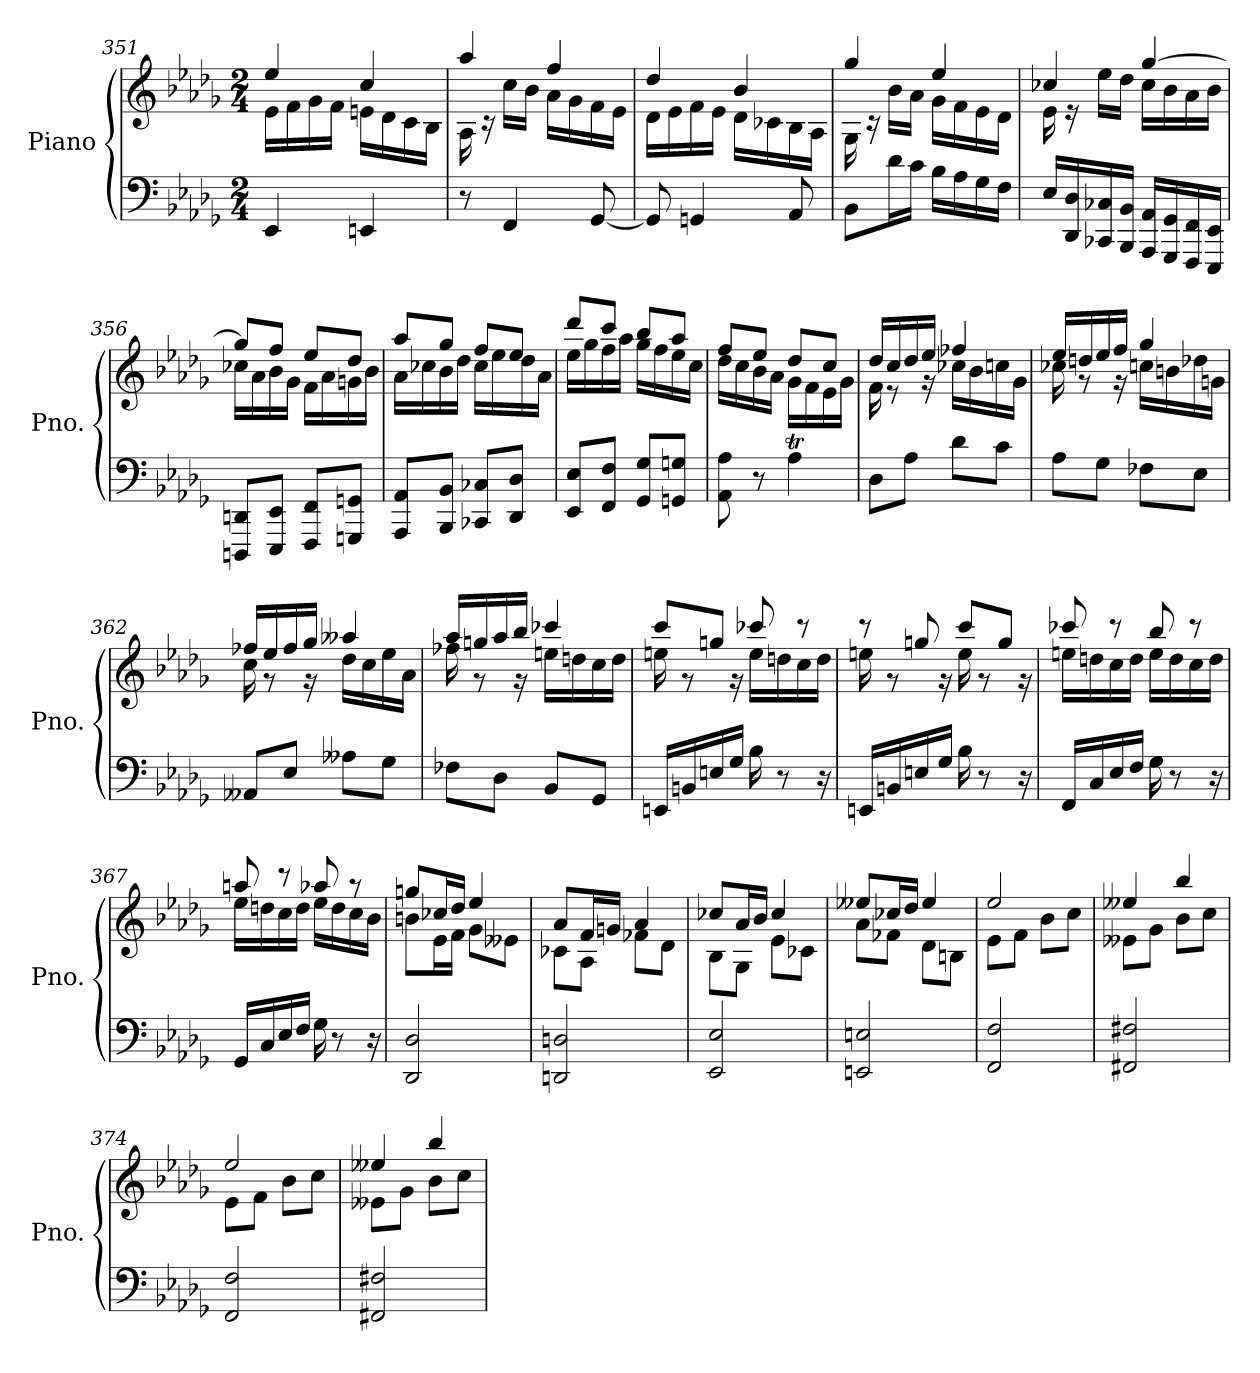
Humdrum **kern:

**kern	**kern
*part1	*part1
*staff2	*staff1
*I"Piano	*
*I'Pno.	*
!!LO:LB:g=z
*clefF4	*clefG2
*k[b-e-a-d-g-]	*k[b-e-a-d-g-]
*M2/4	*M2/4
=351	=351
*	*^
4EE-/	4ee-/	16e-\LL
.	.	16f\
.	.	16g-\
.	.	16f\JJ
4EEn/	4cc/	16en\LL
.	.	16d-\
.	.	16c\
.	.	16B-\JJ
=352	=352	=352
8r	4aa-/	16A-\
.	.	16r
4FF/	.	16cc\LL
.	.	16b-\JJ
.	4ff/	16a-\LL
.	.	16g-\
[8GG-/	.	16f\
.	.	16e-\JJ
=353	=353	=353
8GG-/]	4dd-/	16d-\LL
.	.	16e-\
4GGn/	.	16f\
.	.	16e-\JJ
.	4b-/	16d-\LL
.	.	16c-X\
8AA-/	.	16B-\
.	.	16A-\JJ
=354	=354	=354
8BB-\L	4gg-/	16G-\
.	.	16r
16d-\L	.	16b-\LL
16c\JJ	.	16a-\JJ
16B-\LL	4ee-/	16g-\LL
16A-\	.	16f\
16G-\	.	16e-\
16F\JJ	.	16d-\JJ
!!LO:LB:g=z	!!
=355	=355	=355
16E-/LL	4cc-X/	16e-\
16DD-/ 16D-/	.	16r
16CC-X/ 16C-X/	.	16ee-\LL
16BBB-/ 16BB-/JJ	.	16dd-\JJ
16AAA-/ 16AA-/LL	[4gg-/	16cc-\LL
16GGG-/ 16GG-/	.	16b-\
16FFF/ 16FF/	.	16a-\
16EEE-/ 16EE-/JJ	.	16b-\JJ
=356	=356	=356
8DDDn/ 8DDn/L	8gg-/L]	16cc-X\LL
.	.	16a-\
8EEE-/ 8EE-/J	8ff/J	16b-\
.	.	16g-\JJ
8FFF/ 8FF/L	8ee-/L	16f\LL
.	.	16a-\
8GGGn/ 8GGn/J	8dd-/J	16gn\
.	.	16b-\JJ
=357	=357	=357
8AAA-/ 8AA-/L	8aa-/L	16a-\LL
.	.	16cc-X\
8BBB-/ 8BB-/J	8gg-/J	16b-\
.	.	16dd-\JJ
8CC-X/ 8C-X/L	8ff/L	16cc-\LL
.	.	16ee-\
8DD-/ 8D-/J	8ee-/J	16dd-\
.	.	16a-\JJ
=358	=358	=358
8EE-/ 8E-/L	8ddd-/L	16ee-\LL
.	.	16gg-\
8FF/ 8F/J	8ccc/J	16ff\
.	.	16aa-\JJ
8GG-/ 8G-/L	8bb-/L	16gg-\LL
.	.	16ff\
8GGn/ 8Gn/J	8aa-/J	16ee-\
.	.	16cc\JJ
!!LO:LB:g=z	!!
=359	=359	=359
8AA-\ 8A-\	8ff/L	16dd-\LL
.	.	16cc\
8r	8ee-/J	16b-\
.	.	16a-\JJ
4A-T\	8dd-/L	16g-\LL
.	.	16f\
.	8cc/J	16e-\
.	.	16g-\JJ
=360	=360	=360
8D-\L	16dd-/LL	16f\
.	16cc/	8r
8A-\J	16dd-/	.
.	16ee-/JJ	16r
8d-\L	4ff-X/	16cc-X\LL
.	.	16b-\
8c\J	.	16ccn\
.	.	16g-\JJ
=361	=361	=361
8A-\L	16ee-/LL	16cc-X\
.	16ddn/	8r
8G-\J	16ee-/	.
.	16ff/JJ	16r
8F-X\L	4gg-/	16ccn\LL
.	.	16bn\
8E-\J	.	16dd-X\
.	.	16gn\JJ
=362	=362	=362
8AA--X/L	16ff-X/LL	16cc\
.	16ee-/	8r
8E-/J	16ff-/	.
.	16gg-/JJ	16r
8A--X\L	4aa--X/	16dd-\LL
.	.	16cc\
8G-\J	.	16ee-\
.	.	16a-\JJ
!!LO:PB:g=z	!!
=363	=363	=363
8F-X\L	16aa-/LL	16ff-X\
.	16ggn/	8r
8D-\J	16aa-/	.
.	16bb-/JJ	16r
8BB-/L	4ccc-X/	16een\LL
.	.	16ddn\
8GG-/J	.	16cc\
.	.	16dd\JJ
=364	=364	=364
16EEn/LL	8ccc/L	16een\
16BBn/	.	8r
16En/	8ggn/J	.
16G-/JJ	.	16r
16B-\	8ccc-X/	16ee\LL
8r	.	16ddn\
.	8r	16cc\
16r	.	16dd\JJ
=365	=365	=365
16EEn/LL	8r	16een\
16BBn/	.	8r
16En/	8ggn/	.
16G-/JJ	.	16r
16B-\	8ccc/L	16ee\
8r	.	8r
.	8gg/J	.
16r	.	16r
=366	=366	=366
16FF/LL	8ccc-X/	16een\LL
16C/	.	16ddn\
16E-/	8r	16cc\
16F/JJ	.	16dd\JJ
16G-\	8bb-/	16ee\LL
8r	.	16dd\
.	8r	16cc\
16r	.	16dd\JJ
!!LO:LB:g=z	!!
=367	=367	=367
16GG-/LL	8aan/	16ee-\LL
16C/	.	16ddn\
16E-/	8r	16cc\
16F/JJ	.	16dd\JJ
16G-\	8aa-X/	16ee-\LL
8r	.	16dd\
.	8r	16cc\
16r	.	16b-\JJ
=368	=368	=368
2DD-/ 2D-/	8ggn/L	8bn\L
.	16cc-X/L	16e-\L
.	16dd-/JJ	16f\JJ
.	4ee-/	8g-\L
.	.	8e--X\J
=369	=369	=369
2DDn/ 2Dn/	8a-/L	8c-X\L
.	16f/L	8A-\J
.	16gn/JJ	.
.	4a-/	8f-X\L
.	.	8d-\J
=370	=370	=370
2EE-/ 2E-/	8cc-X/L	8B-\L
.	16a-/L	8G-\J
.	16b-/JJ	.
.	4cc-/	8e-\L
.	.	8c-X\J
=371	=371	=371
2EEn/ 2En/	8ee--X/L	8a-\L
.	16cc-X/L	8f-X\J
.	16dd-/JJ	.
.	4ee--/	8d-\L
.	.	8Bn\J
!!LO:LB:g=z	!!
=372	=372	=372
2FF/ 2F/	2ee-/	8e-\L
.	.	8f\J
.	.	8b-\L
.	.	8cc\J
=373	=373	=373
2FF#X/ 2F#X/	4ee--X/	8e--X\L
.	.	8g-\J
.	4bb-/	8b-\L
.	.	8cc\J
=374	=374	=374
2FF/ 2F/	2ee-/	8e-\L
.	.	8f\J
.	.	8b-\L
.	.	8cc\J
=375	=375	=375
2FF#X/ 2F#X/	4ee--X/	8e--X\L
.	.	8g-\J
.	4bb-/	8b-\L
.	.	8cc\J
*	*v	*v
=	=
*-	*-
